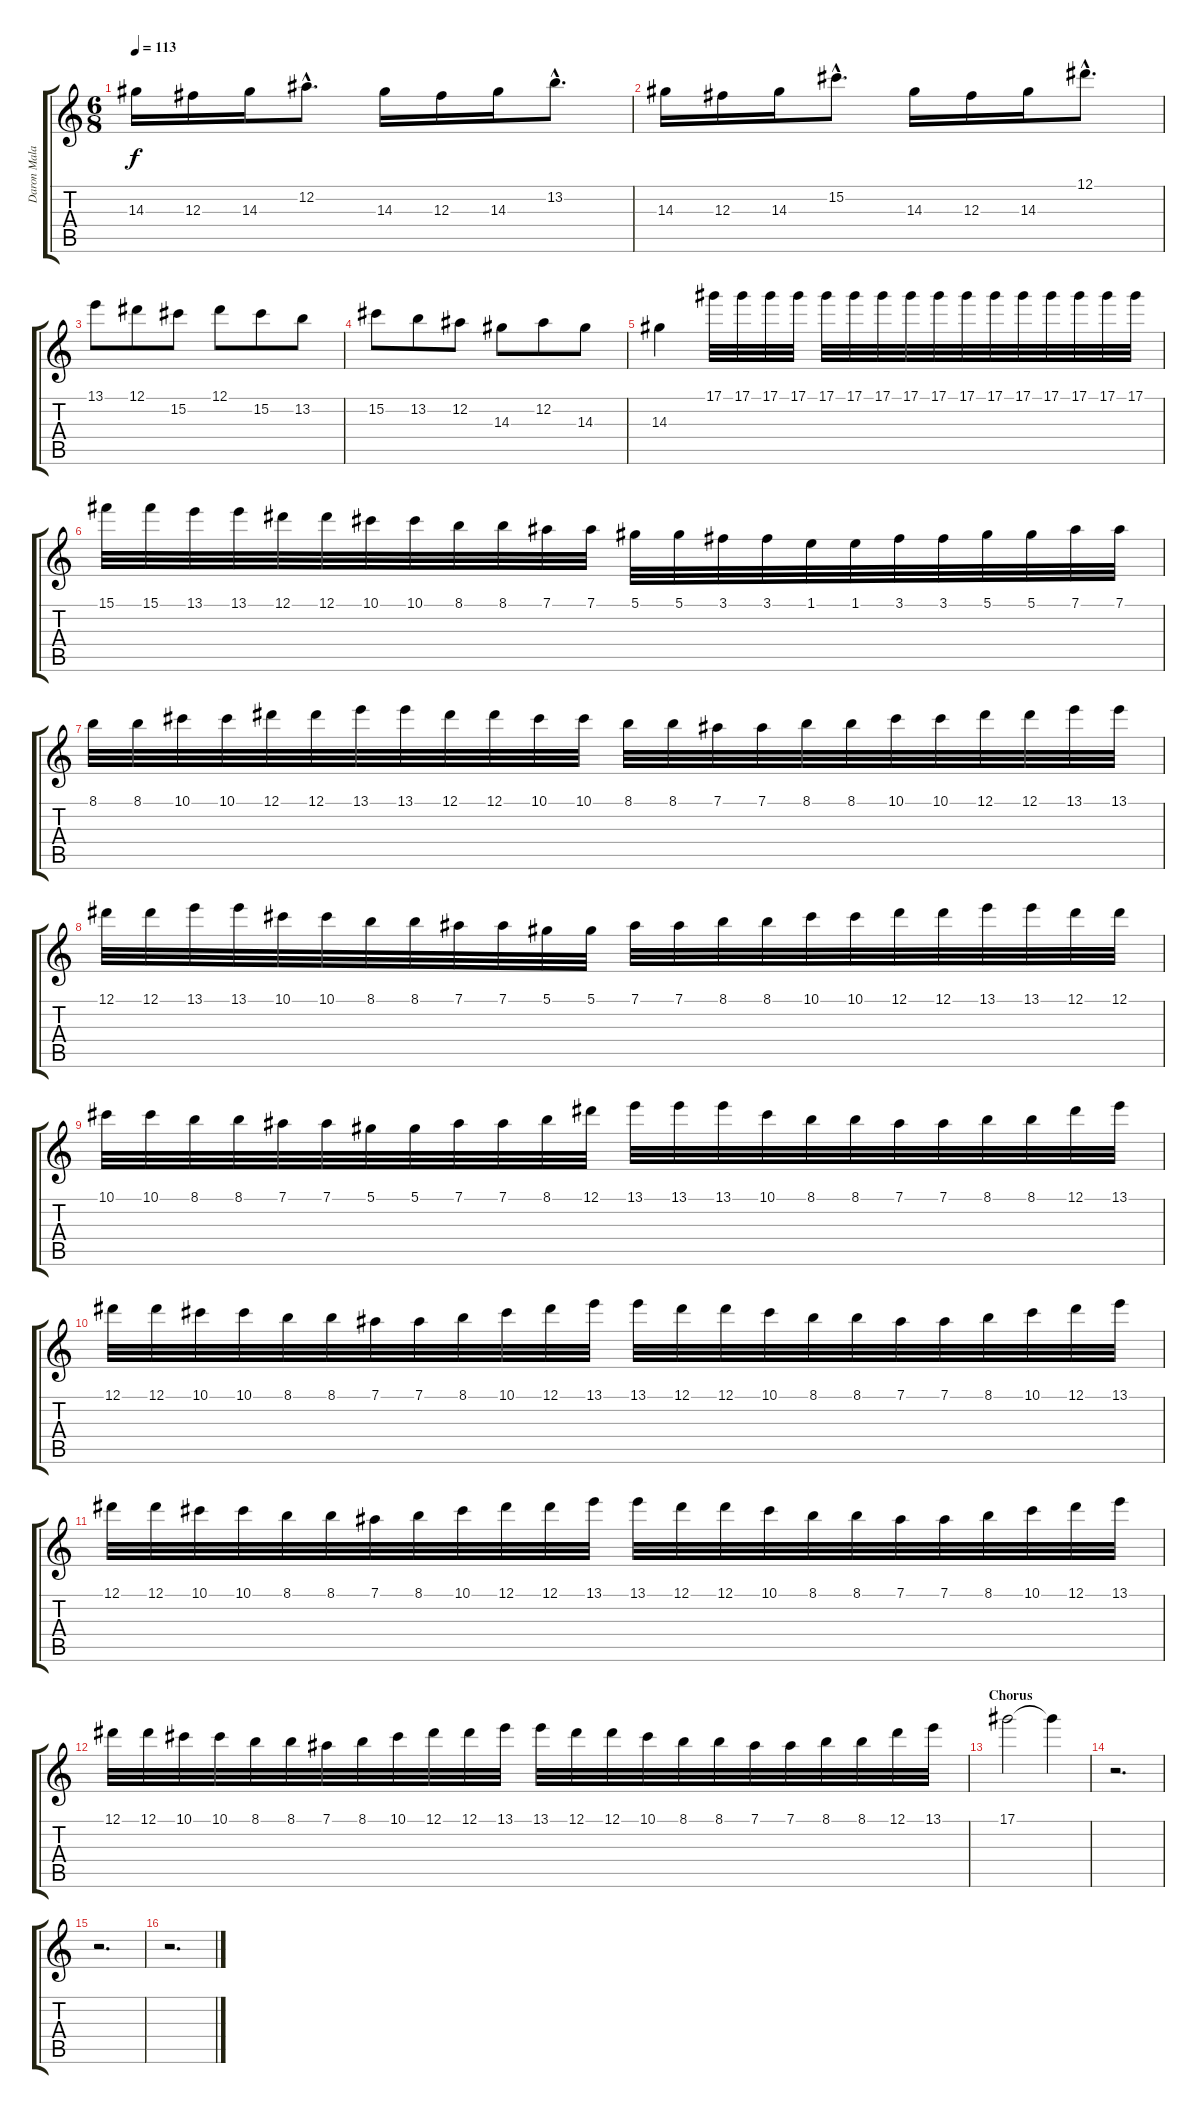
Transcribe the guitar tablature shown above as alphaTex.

\track ("Daron Malakian" "Daron Mala") {instrument electricguitarjazz}
\staff {score tabs}
\tuning (Eb4 Bb3 Gb3 Db3 Ab2 Db2) {hide}
\ts (6 8)
\tempo 113
\clef g2
\ks c
14.3.16{dy f} 12.3.16 14.3.16 12.2{hac}.8{d} 14.3.16 12.3.16 14.3.16 13.2{hac}.8{d} |
14.3.16 12.3.16 14.3.16 15.2{hac}.8{d} 14.3.16 12.3.16 14.3.16 12.1{hac}.8{d} |
13.1.8 12.1.8 15.2.8 12.1.8 15.2.8 13.2.8 |
15.2.8 13.2.8 12.2.8 14.3.8 12.2.8 14.3.8 |
14.3.4 17.1.32 17.1.32 17.1.32 17.1.32 17.1.32 17.1.32 17.1.32 17.1.32 17.1.32 17.1.32 17.1.32 17.1.32 17.1.32 17.1.32 17.1.32 17.1.32 |
15.1.32 15.1.32 13.1.32 13.1.32 12.1.32 12.1.32 10.1.32 10.1.32 8.1.32 8.1.32 7.1.32 7.1.32 5.1.32 5.1.32 3.1.32 3.1.32 1.1.32 1.1.32 3.1.32 3.1.32 5.1.32 5.1.32 7.1.32 7.1.32 |
8.1.32 8.1.32 10.1.32 10.1.32 12.1.32 12.1.32 13.1.32 13.1.32 12.1.32 12.1.32 10.1.32 10.1.32 8.1.32 8.1.32 7.1.32 7.1.32 8.1.32 8.1.32 10.1.32 10.1.32 12.1.32 12.1.32 13.1.32 13.1.32 |
12.1.32 12.1.32 13.1.32 13.1.32 10.1.32 10.1.32 8.1.32 8.1.32 7.1.32 7.1.32 5.1.32 5.1.32 7.1.32 7.1.32 8.1.32 8.1.32 10.1.32 10.1.32 12.1.32 12.1.32 13.1.32 13.1.32 12.1.32 12.1.32 |
10.1.32 10.1.32 8.1.32 8.1.32 7.1.32 7.1.32 5.1.32 5.1.32 7.1.32 7.1.32 8.1.32 12.1.32 13.1.32 13.1.32 13.1.32 10.1.32 8.1.32 8.1.32 7.1.32 7.1.32 8.1.32 8.1.32 12.1.32 13.1.32 |
12.1.32 12.1.32 10.1.32 10.1.32 8.1.32 8.1.32 7.1.32 7.1.32 8.1.32 10.1.32 12.1.32 13.1.32 13.1.32 12.1.32 12.1.32 10.1.32 8.1.32 8.1.32 7.1.32 7.1.32 8.1.32 10.1.32 12.1.32 13.1.32 |
12.1.32 12.1.32 10.1.32 10.1.32 8.1.32 8.1.32 7.1.32 8.1.32 10.1.32 12.1.32 12.1.32 13.1.32 13.1.32 12.1.32 12.1.32 10.1.32 8.1.32 8.1.32 7.1.32 7.1.32 8.1.32 10.1.32 12.1.32 13.1.32 |
12.1.32 12.1.32 10.1.32 10.1.32 8.1.32 8.1.32 7.1.32 8.1.32 10.1.32 12.1.32 12.1.32 13.1.32 13.1.32 12.1.32 12.1.32 10.1.32 8.1.32 8.1.32 7.1.32 7.1.32 8.1.32 8.1.32 12.1.32 13.1.32 |
\section ("" "Chorus")
17.1.2 17.1{t}.4 |
r.2{d} |
r.2{d} |
r.2{d}
